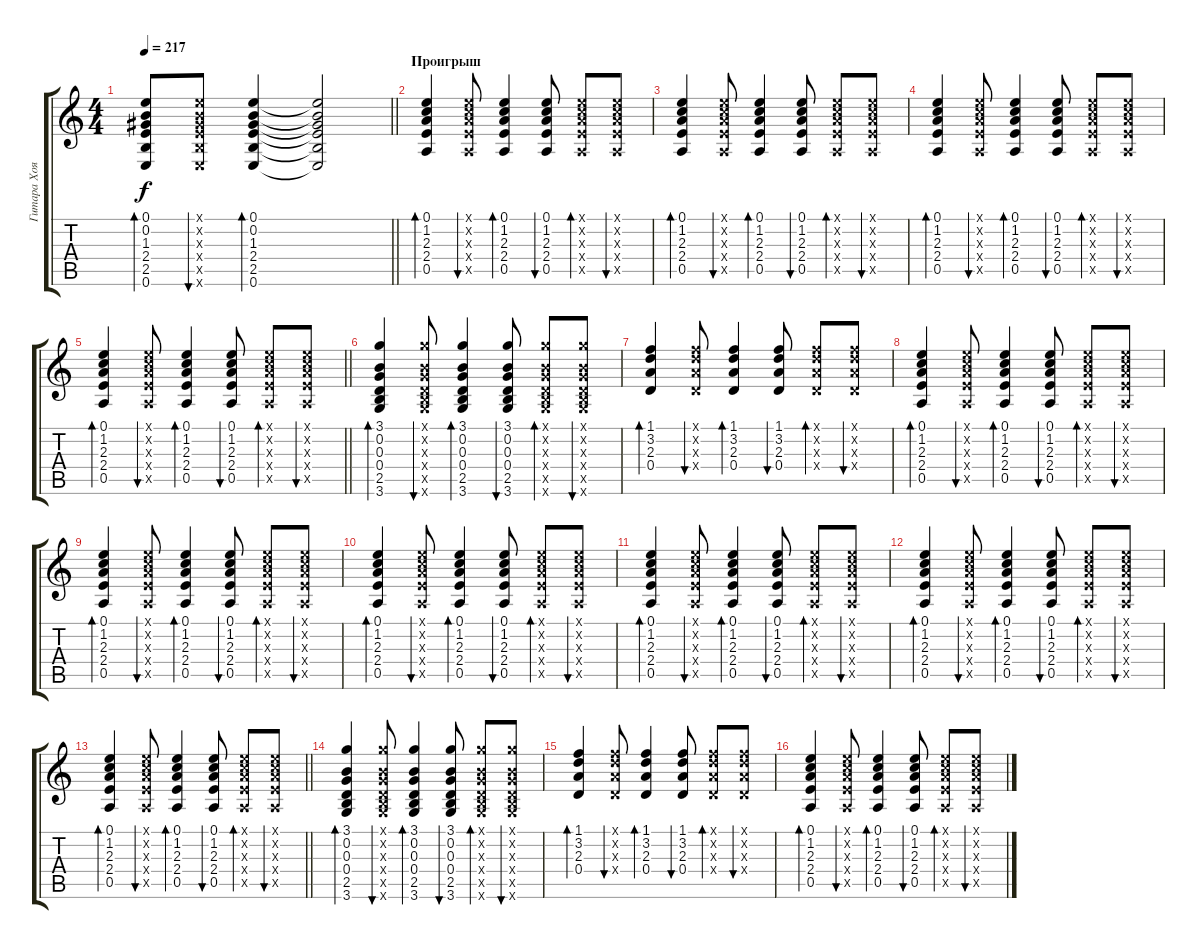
\track ("Гитара Хоя" "Гитара Хоя") {instrument acousticguitarsteel}
\staff {score tabs}
\tuning (E4 B3 G3 D3 A2 E2) {hide}
\ts (4 4)
\tempo 217
\clef g2
\barLineRight lightlight
\ks c
(0.1 0.2 1.3 2.4 2.5 0.6).8{bd 60 dy f} (0.1{x} 0.2{x} 1.3{x} 2.4{x} 2.5{x} 0.6{x}).8{bu 60} (0.1 0.2 1.3 2.4 2.5 0.6).4{bd 60} (0.1{t} 0.2{t} 1.3{t} 2.4{t} 2.5{t} 0.6{t}).2 |
\section ("" "Проигрыш")
(0.1 1.2 2.3 2.4 0.5).4{bd 60} (0.1{x} 1.2{x} 2.3{x} 2.4{x} 0.5{x}).8{bu 60} (0.1 1.2 2.3 2.4 0.5).4{bd 60} (0.1 1.2 2.3 2.4 0.5).8{bu 60} (0.1{x} 1.2{x} 2.3{x} 2.4{x} 0.5{x}).8{bd 60} (0.1{x} 1.2{x} 2.3{x} 2.4{x} 0.5{x}).8{bu 60} |
(0.1 1.2 2.3 2.4 0.5).4{bd 60} (0.1{x} 1.2{x} 2.3{x} 2.4{x} 0.5{x}).8{bu 60} (0.1 1.2 2.3 2.4 0.5).4{bd 60} (0.1 1.2 2.3 2.4 0.5).8{bu 60} (0.1{x} 1.2{x} 2.3{x} 2.4{x} 0.5{x}).8{bd 60} (0.1{x} 1.2{x} 2.3{x} 2.4{x} 0.5{x}).8{bu 60} |
(0.1 1.2 2.3 2.4 0.5).4{bd 60} (0.1{x} 1.2{x} 2.3{x} 2.4{x} 0.5{x}).8{bu 60} (0.1 1.2 2.3 2.4 0.5).4{bd 60} (0.1 1.2 2.3 2.4 0.5).8{bu 60} (0.1{x} 1.2{x} 2.3{x} 2.4{x} 0.5{x}).8{bd 60} (0.1{x} 1.2{x} 2.3{x} 2.4{x} 0.5{x}).8{bu 60} |
\barLineRight lightlight
(0.1 1.2 2.3 2.4 0.5).4{bd 60} (0.1{x} 1.2{x} 2.3{x} 2.4{x} 0.5{x}).8{bu 60} (0.1 1.2 2.3 2.4 0.5).4{bd 60} (0.1 1.2 2.3 2.4 0.5).8{bu 60} (0.1{x} 1.2{x} 2.3{x} 2.4{x} 0.5{x}).8{bd 60} (0.1{x} 1.2{x} 2.3{x} 2.4{x} 0.5{x}).8{bu 60} |
(3.1 0.2 0.3 0.4 2.5 3.6).4{bd 60} (3.1{x} 0.2{x} 0.3{x} 0.4{x} 2.5{x} 3.6{x}).8{bu 60} (3.1 0.2 0.3 0.4 2.5 3.6).4{bd 60} (3.1 0.2 0.3 0.4 2.5 3.6).8{bu 60} (3.1{x} 0.2{x} 0.3{x} 0.4{x} 2.5{x} 3.6{x}).8{bd 60} (3.1{x} 0.2{x} 0.3{x} 0.4{x} 2.5{x} 3.6{x}).8{bu 60} |
(1.1 3.2 2.3 0.4).4{bd 60} (1.1{x} 3.2{x} 2.3{x} 0.4{x}).8{bu 60} (1.1 3.2 2.3 0.4).4{bd 60} (1.1 3.2 2.3 0.4).8{bu 60} (1.1{x} 3.2{x} 2.3{x} 0.4{x}).8{bd 60} (1.1{x} 3.2{x} 2.3{x} 0.4{x}).8{bu 60} |
(0.1 1.2 2.3 2.4 0.5).4{bd 60} (0.1{x} 1.2{x} 2.3{x} 2.4{x} 0.5{x}).8{bu 60} (0.1 1.2 2.3 2.4 0.5).4{bd 60} (0.1 1.2 2.3 2.4 0.5).8{bu 60} (0.1{x} 1.2{x} 2.3{x} 2.4{x} 0.5{x}).8{bd 60} (0.1{x} 1.2{x} 2.3{x} 2.4{x} 0.5{x}).8{bu 60} |
(0.1 1.2 2.3 2.4 0.5).4{bd 60} (0.1{x} 1.2{x} 2.3{x} 2.4{x} 0.5{x}).8{bu 60} (0.1 1.2 2.3 2.4 0.5).4{bd 60} (0.1 1.2 2.3 2.4 0.5).8{bu 60} (0.1{x} 1.2{x} 2.3{x} 2.4{x} 0.5{x}).8{bd 60} (0.1{x} 1.2{x} 2.3{x} 2.4{x} 0.5{x}).8{bu 60} |
(0.1 1.2 2.3 2.4 0.5).4{bd 60} (0.1{x} 1.2{x} 2.3{x} 2.4{x} 0.5{x}).8{bu 60} (0.1 1.2 2.3 2.4 0.5).4{bd 60} (0.1 1.2 2.3 2.4 0.5).8{bu 60} (0.1{x} 1.2{x} 2.3{x} 2.4{x} 0.5{x}).8{bd 60} (0.1{x} 1.2{x} 2.3{x} 2.4{x} 0.5{x}).8{bu 60} |
(0.1 1.2 2.3 2.4 0.5).4{bd 60} (0.1{x} 1.2{x} 2.3{x} 2.4{x} 0.5{x}).8{bu 60} (0.1 1.2 2.3 2.4 0.5).4{bd 60} (0.1 1.2 2.3 2.4 0.5).8{bu 60} (0.1{x} 1.2{x} 2.3{x} 2.4{x} 0.5{x}).8{bd 60} (0.1{x} 1.2{x} 2.3{x} 2.4{x} 0.5{x}).8{bu 60} |
(0.1 1.2 2.3 2.4 0.5).4{bd 60} (0.1{x} 1.2{x} 2.3{x} 2.4{x} 0.5{x}).8{bu 60} (0.1 1.2 2.3 2.4 0.5).4{bd 60} (0.1 1.2 2.3 2.4 0.5).8{bu 60} (0.1{x} 1.2{x} 2.3{x} 2.4{x} 0.5{x}).8{bd 60} (0.1{x} 1.2{x} 2.3{x} 2.4{x} 0.5{x}).8{bu 60} |
\barLineRight lightlight
(0.1 1.2 2.3 2.4 0.5).4{bd 60} (0.1{x} 1.2{x} 2.3{x} 2.4{x} 0.5{x}).8{bu 60} (0.1 1.2 2.3 2.4 0.5).4{bd 60} (0.1 1.2 2.3 2.4 0.5).8{bu 60} (0.1{x} 1.2{x} 2.3{x} 2.4{x} 0.5{x}).8{bd 60} (0.1{x} 1.2{x} 2.3{x} 2.4{x} 0.5{x}).8{bu 60} |
(3.1 0.2 0.3 0.4 2.5 3.6).4{bd 60} (3.1{x} 0.2{x} 0.3{x} 0.4{x} 2.5{x} 3.6{x}).8{bu 60} (3.1 0.2 0.3 0.4 2.5 3.6).4{bd 60} (3.1 0.2 0.3 0.4 2.5 3.6).8{bu 60} (3.1{x} 0.2{x} 0.3{x} 0.4{x} 2.5{x} 3.6{x}).8{bd 60} (3.1{x} 0.2{x} 0.3{x} 0.4{x} 2.5{x} 3.6{x}).8{bu 60} |
(1.1 3.2 2.3 0.4).4{bd 60} (1.1{x} 3.2{x} 2.3{x} 0.4{x}).8{bu 60} (1.1 3.2 2.3 0.4).4{bd 60} (1.1 3.2 2.3 0.4).8{bu 60} (1.1{x} 3.2{x} 2.3{x} 0.4{x}).8{bd 60} (1.1{x} 3.2{x} 2.3{x} 0.4{x}).8{bu 60} |
(0.1 1.2 2.3 2.4 0.5).4{bd 60} (0.1{x} 1.2{x} 2.3{x} 2.4{x} 0.5{x}).8{bu 60} (0.1 1.2 2.3 2.4 0.5).4{bd 60} (0.1 1.2 2.3 2.4 0.5).8{bu 60} (0.1{x} 1.2{x} 2.3{x} 2.4{x} 0.5{x}).8{bd 60} (0.1{x} 1.2{x} 2.3{x} 2.4{x} 0.5{x}).8{bu 60}
